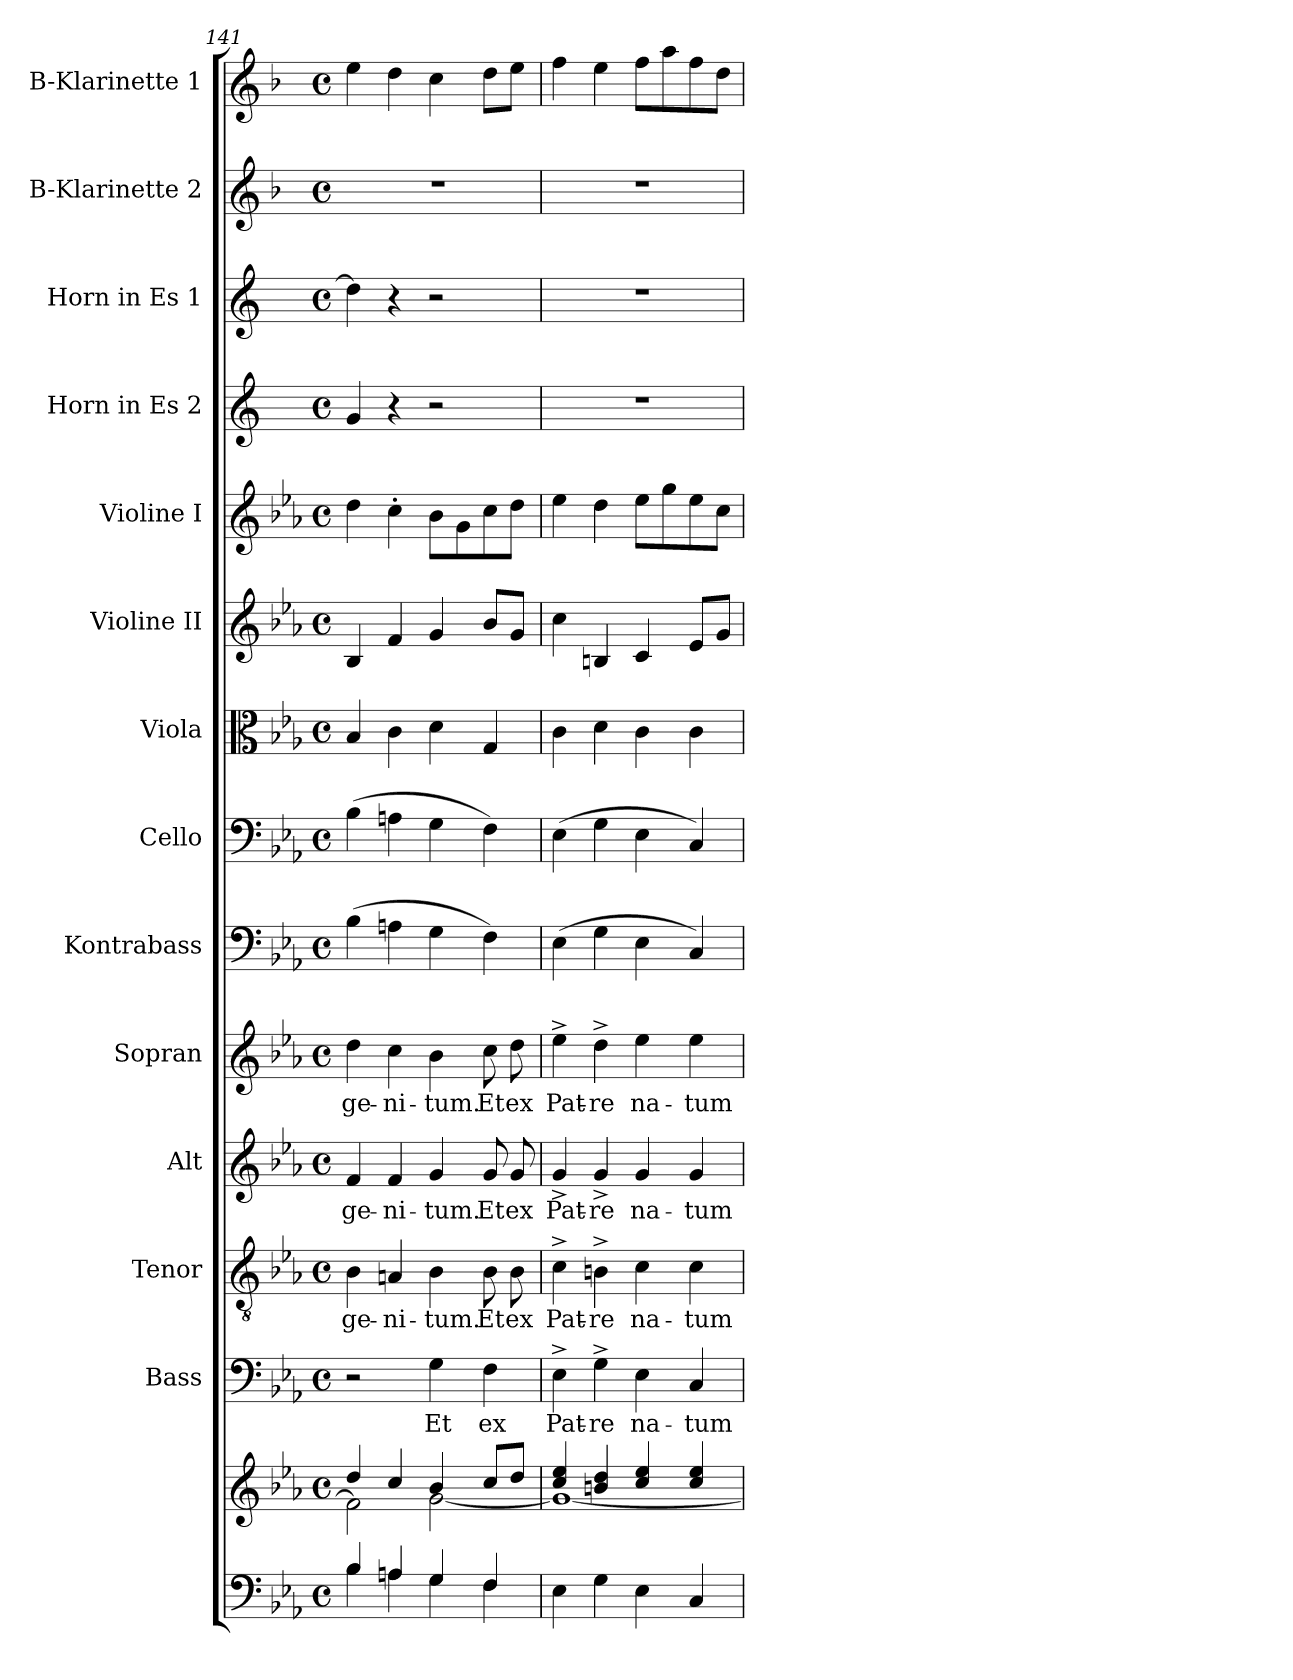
**kern	**kern	**kern	**text	**kern	**text	**kern	**text	**kern	**text	**kern	**kern	**kern	**kern	**kern	**kern	**kern	**kern	**kern
*part14	*part14	*part13	*part13	*part12	*part12	*part11	*part11	*part10	*part10	*part9	*part8	*part7	*part6	*part5	*part4	*part3	*part2	*part1
*staff15	*staff14	*staff13	*staff13	*staff12	*staff12	*staff11	*staff11	*staff10	*staff10	*staff9	*staff8	*staff7	*staff6	*staff5	*staff4	*staff3	*staff2	*staff1
*	*	*I"Bass	*	*I"Tenor	*	*I"Alt	*	*I"Sopran	*	*I"Kontrabass	*I"Cello	*I"Viola	*I"Violine II	*I"Violine I	*I"Horn in Es 2	*I"Horn in Es 1	*I"B-Klarinette 2	*I"B-Klarinette 1
*	*	*I'B.	*	*I'T.	*	*I'A.	*	*I'S.	*	*I'Kb.	*	*I'Vla.	*I'Vl. II	*I'Vl. I	*I'Hrn. 2	*I'Hrn. 1	*I'Kl. 2	*I'Kl. 1
*clefF4	*clefG2	*clefF4	*	*clefGv2	*	*clefG2	*	*clefG2	*	*clefF4	*clefF4	*clefC3	*clefG2	*clefG2	*clefG2	*clefG2	*clefG2	*clefG2
*	*	*	*	*	*	*	*	*	*	*ITrd7c12	*	*	*	*	*ITrd5c9	*ITrd5c9	*ITrd1c2	*ITrd1c2
*k[b-e-a-]	*k[b-e-a-]	*k[b-e-a-]	*	*k[b-e-a-]	*	*k[b-e-a-]	*	*k[b-e-a-]	*	*k[b-e-a-]	*k[b-e-a-]	*k[b-e-a-]	*k[b-e-a-]	*k[b-e-a-]	*k[b-e-a-]	*k[b-e-a-]	*k[b-e-a-]	*k[b-e-a-]
*E-:	*E-:	*E-:	*	*E-:	*	*E-:	*	*E-:	*	*E-:	*E-:	*E-:	*E-:	*E-:	*E-:	*E-:	*E-:	*E-:
*M4/4	*M4/4	*M4/4	*	*M4/4	*	*M4/4	*	*M4/4	*	*M4/4	*M4/4	*M4/4	*M4/4	*M4/4	*M4/4	*M4/4	*M4/4	*M4/4
*met(c)	*met(c)	*met(c)	*	*met(c)	*	*met(c)	*	*met(c)	*	*met(c)	*met(c)	*met(c)	*met(c)	*met(c)	*met(c)	*met(c)	*met(c)	*met(c)
=141	=141	=141	=141	=141	=141	=141	=141	=141	=141	=141	=141	=141	=141	=141	=141	=141	=141	=141
*^	*^	*	*	*	*	*	*	*	*	*	*	*	*	*	*	*	*	*
!	!	!	!	!	!	!	!LO:LY:b	!	!LO:LY:b	!	!LO:LY:b	!	!	!	!	!	!	!	!	!
4B-/	4B-\	4dd/	2f\]	2r	.	4B-\	-ge-	4f/	-ge-	4dd\	-ge-	(>4BB-\	(>4B-\	4B-/	4B-/	4dd\	4B-/	4f\]	1r	4dd\
!	!	!	!	!	!	!	!LO:LY:b	!	!LO:LY:b	!	!LO:LY:b	!	!	!	!	!	!	!	!	!
4An/	4A\	4cc/	.	.	.	4An/	-ni-	4f/	-ni-	4cc\	-ni-	4AAn\	4An\	4c\	4f/	4cc'>\	4r	4r	.	4cc\
!	!	!	!	!	!LO:LY:b	!	!LO:LY:b	!	!LO:LY:b	!	!LO:LY:b	!	!	!	!	!	!	!	!	!
4G/	4G\	4b-/	[<2g\	4G\	Et	4B-\	-tum.	4g/	-tum.	4b-\	-tum.	4GG\	4G\	4d\	4g/	8b-\L	2r	2r	.	4b-\
.	.	.	.	.	.	.	.	.	.	.	.	.	.	.	.	8g\	.	.	.	.
!	!	!	!	!	!LO:LY:b	!	!LO:LY:b	!	!LO:LY:b	!	!LO:LY:b	!	!	!	!	!	!	!	!	!
4F/	4F\	8cc/L	.	4F\	ex	8B-\	Et	8g/	Et	8cc\	Et	4FF\)	4F\)	4G/	8b-/L	8cc\	.	.	.	8cc\L
!	!	!	!	!	!	!	!LO:LY:b	!	!LO:LY:b	!	!LO:LY:b	!	!	!	!	!	!	!	!	!
.	.	8dd/J	.	.	.	8B-\	ex	8g/	ex	8dd\	ex	.	.	.	8g/J	8dd\J	.	.	.	8dd\J
*v	*v	*	*	*	*	*	*	*	*	*	*	*	*	*	*	*	*	*	*	*
=142	=142	=142	=142	=142	=142	=142	=142	=142	=142	=142	=142	=142	=142	=142	=142	=142	=142	=142	=142
!	!	!	!	!LO:LY:b	!	!LO:LY:b	!	!LO:LY:b	!	!LO:LY:b	!	!	!	!	!	!	!	!	!
4E-\	4cc/ 4ee-/	1g_	4E-^>\	Pat-	4c^>\	Pat-	4g^>/	Pat-	4ee-^>\	Pat-	(>4EE-\	(>4E-\	4c\	4cc\	4ee-\	1r	1r	1r	4ee-\
!	!	!	!	!LO:LY:b	!	!LO:LY:b	!	!LO:LY:b	!	!LO:LY:b	!	!	!	!	!	!	!	!	!
4G\	4bn/ 4dd/	.	4G^>\	-re	4Bn^>\	-re	4g^>/	-re	4dd^>\	-re	4GG\	4G\	4d\	4Bn/	4dd\	.	.	.	4dd\
!	!	!	!	!LO:LY:b	!	!LO:LY:b	!	!LO:LY:b	!	!LO:LY:b	!	!	!	!	!	!	!	!	!
4E-\	4cc/ 4ee-/	.	4E-\	na-	4c\	na-	4g/	na-	4ee-\	na-	4EE-\	4E-\	4c\	4c/	8ee-\L	.	.	.	8ee-\L
.	.	.	.	.	.	.	.	.	.	.	.	.	.	.	8gg\	.	.	.	8gg\
!	!	!	!	!LO:LY:b	!	!LO:LY:b	!	!LO:LY:b	!	!LO:LY:b	!	!	!	!	!	!	!	!	!
4C/	4cc/ 4ee-/	.	4C/	-tum	4c\	-tum	4g/	-tum	4ee-\	-tum	4CC/)	4C/)	4c\	8e-/L	8ee-\	.	.	.	8ee-\
.	.	.	.	.	.	.	.	.	.	.	.	.	.	8g/J	8cc\J	.	.	.	8cc\J
*	*v	*v	*	*	*	*	*	*	*	*	*	*	*	*	*	*	*	*	*
=	=	=	=	=	=	=	=	=	=	=	=	=	=	=	=	=	=	=
*-	*-	*-	*-	*-	*-	*-	*-	*-	*-	*-	*-	*-	*-	*-	*-	*-	*-	*-
